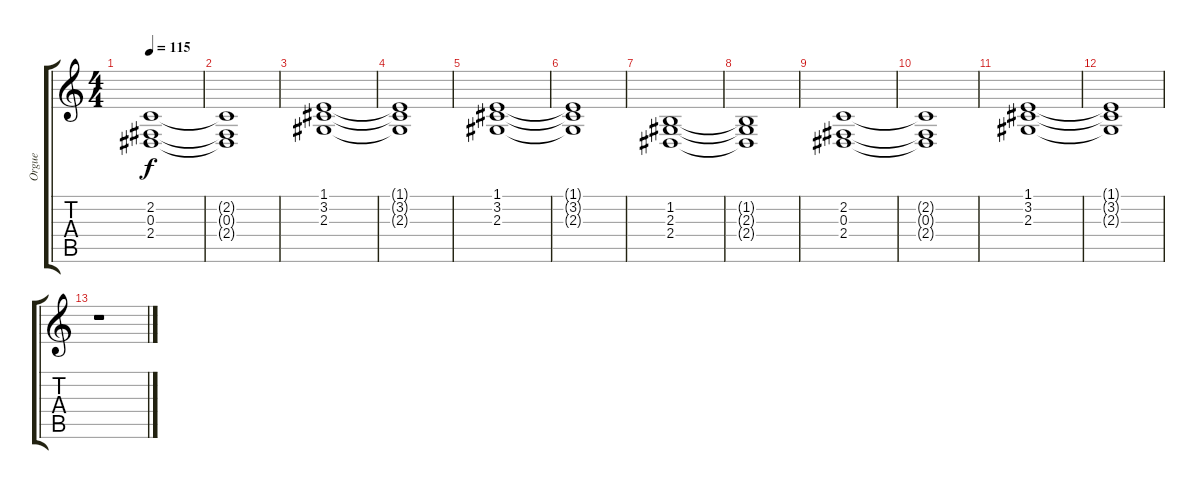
\track ("Orgue" "Orgue") {instrument churchorgan}
\staff {score tabs}
\tuning (Eb4 Bb3 Gb3 Db3 Ab2 Eb2) {hide}
\ts (4 4)
\tempo 115
\clef g2
\ks c
(2.2 0.3 2.4).1{dy f} |
(2.2{t} 0.3{t} 2.4{t}).1 |
(1.1 3.2 2.3).1 |
(1.1{t} 3.2{t} 2.3{t}).1 |
(1.1 3.2 2.3).1 |
(1.1{t} 3.2{t} 2.3{t}).1 |
(1.2 2.3 2.4).1 |
(1.2{t} 2.3{t} 2.4{t}).1 |
(2.2 0.3 2.4).1 |
(2.2{t} 0.3{t} 2.4{t}).1 |
(1.1 3.2 2.3).1 |
(1.1{t} 3.2{t} 2.3{t}).1 |
r.1
